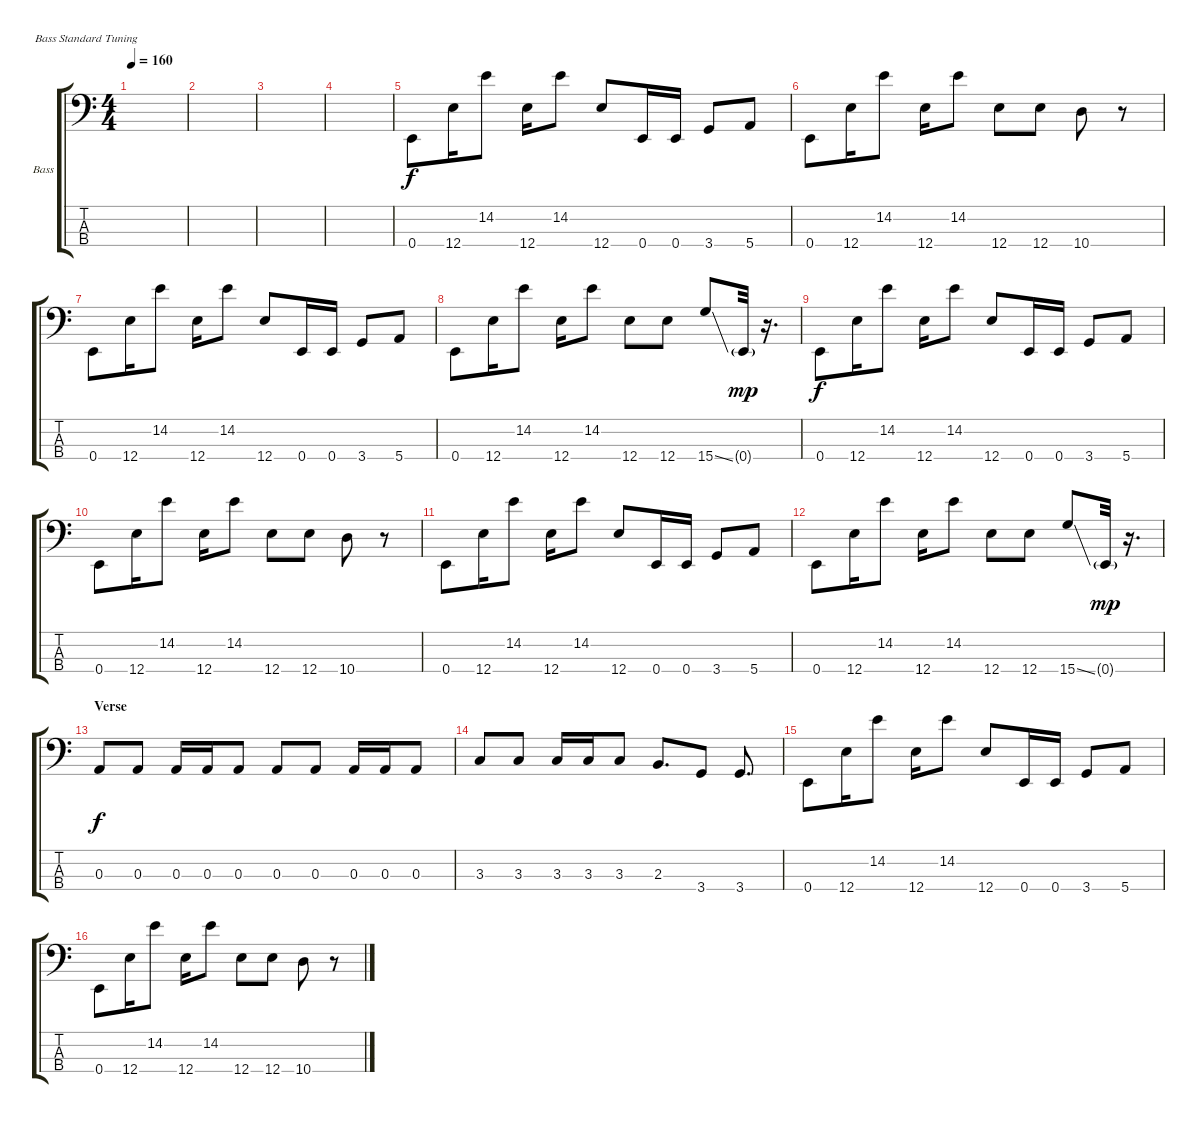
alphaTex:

\bracketExtendMode groupsimilarinstruments
\firstSystemTrackNameOrientation horizontal
\otherSystemsTrackNameOrientation horizontal
\track ("Bass" "Bass") {instrument electricbassfinger}
\staff {score tabs}
\tuning (G2 D2 A1 E1)
\ts (4 4)
\tempo 160
\clef f4
\ks c
|
|
|
|
0.4.8 12.4.16 14.2.8 12.4.16 14.2.8 12.4.8 0.4.16 0.4.16 3.4.8 5.4.8 |
0.4.8 12.4.16 14.2.8 12.4.16 14.2.8 12.4.8 12.4.8 10.4.8 r.8 |
0.4.8 12.4.16 14.2.8 12.4.16 14.2.8 12.4.8 0.4.16 0.4.16 3.4.8 5.4.8 |
0.4.8 12.4.16 14.2.8 12.4.16 14.2.8 12.4.8 12.4.8 15.4{ss}.8 0.4{g}.32{dy mp} r.16{d} |
0.4.8{dy f} 12.4.16 14.2.8 12.4.16 14.2.8 12.4.8 0.4.16 0.4.16 3.4.8 5.4.8 |
0.4.8 12.4.16 14.2.8 12.4.16 14.2.8 12.4.8 12.4.8 10.4.8 r.8 |
0.4.8 12.4.16 14.2.8 12.4.16 14.2.8 12.4.8 0.4.16 0.4.16 3.4.8 5.4.8 |
0.4.8 12.4.16 14.2.8 12.4.16 14.2.8 12.4.8 12.4.8 15.4{ss}.8 0.4{g}.32{dy mp} r.16{d} |
\section ("" "Verse")
0.3.8{dy f} 0.3.8 0.3.16 0.3.16 0.3.8 0.3.8 0.3.8 0.3.16 0.3.16 0.3.8 |
3.3.8 3.3.8 3.3.16 3.3.16 3.3.8 2.3.8{d} 3.4.8 3.4.8{d} |
0.4.8 12.4.16 14.2.8 12.4.16 14.2.8 12.4.8 0.4.16 0.4.16 3.4.8 5.4.8 |
0.4.8 12.4.16 14.2.8 12.4.16 14.2.8 12.4.8 12.4.8 10.4.8 r.8
